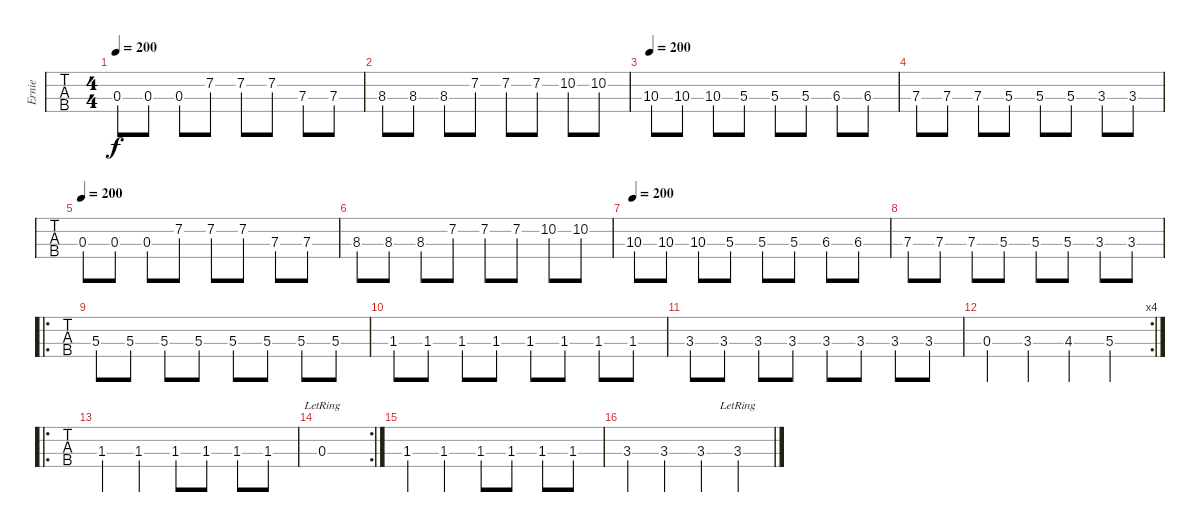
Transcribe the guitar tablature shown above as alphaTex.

\track ("Ernie" "Ernie") {instrument electricbassfinger}
\staff {tabs}
\tuning (G2 D2 A1 E1) {hide}
\ts (4 4)
\tempo 200
\clef f4
\ks c
0.3.8{dy f} 0.3.8 0.3.8 7.2.8 7.2.8 7.2.8 7.3.8 7.3.8 |
8.3.8 8.3.8 8.3.8 7.2.8 7.2.8 7.2.8 10.2.8 10.2.8 |
\tempo 200
10.3.8 10.3.8 10.3.8 5.3.8 5.3.8 5.3.8 6.3.8 6.3.8 |
7.3.8 7.3.8 7.3.8 5.3.8 5.3.8 5.3.8 3.3.8 3.3.8 |
\tempo 200
0.3.8 0.3.8 0.3.8 7.2.8 7.2.8 7.2.8 7.3.8 7.3.8 |
8.3.8 8.3.8 8.3.8 7.2.8 7.2.8 7.2.8 10.2.8 10.2.8 |
\tempo 200
10.3.8 10.3.8 10.3.8 5.3.8 5.3.8 5.3.8 6.3.8 6.3.8 |
7.3.8 7.3.8 7.3.8 5.3.8 5.3.8 5.3.8 3.3.8 3.3.8 |
\ro
5.3.8 5.3.8 5.3.8 5.3.8 5.3.8 5.3.8 5.3.8 5.3.8 |
1.3.8 1.3.8 1.3.8 1.3.8 1.3.8 1.3.8 1.3.8 1.3.8 |
3.3.8 3.3.8 3.3.8 3.3.8 3.3.8 3.3.8 3.3.8 3.3.8 |
\rc 4
0.3.4 3.3.4 4.3.4 5.3.4 |
\ro
1.3.4 1.3.4 1.3.8 1.3.8 1.3.8 1.3.8 |
\rc 2
0.3{lr}.1 |
1.3.4 1.3.4 1.3.8 1.3.8 1.3.8 1.3.8 |
3.3.4 3.3.4 3.3.4 3.3{lr}.4
